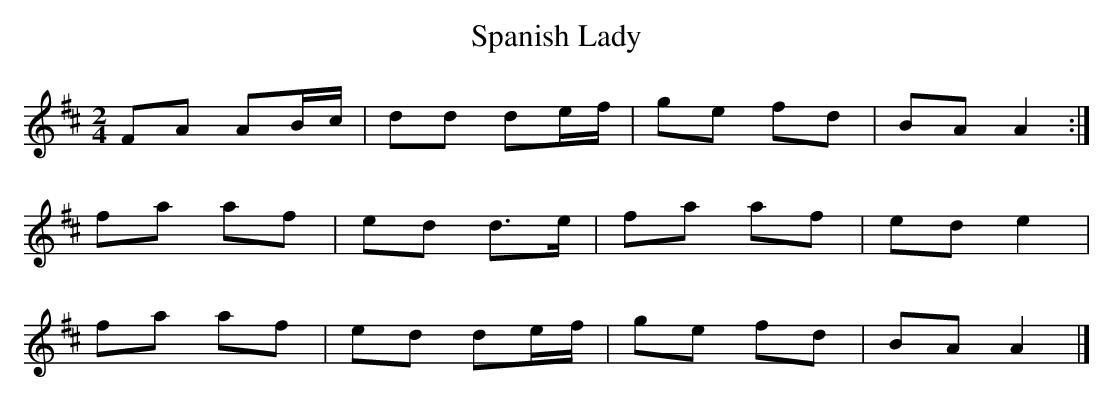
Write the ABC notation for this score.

X:1
T:Spanish Lady
M:2/4
L:1/8
K:D
FA AB/c/ | dd de/f/ | ge fd | BA A2 :|
fa af    | ed d>e   | fa af | ed e2  |
fa af | ed de/f/ | ge fd | BA A2    |]
